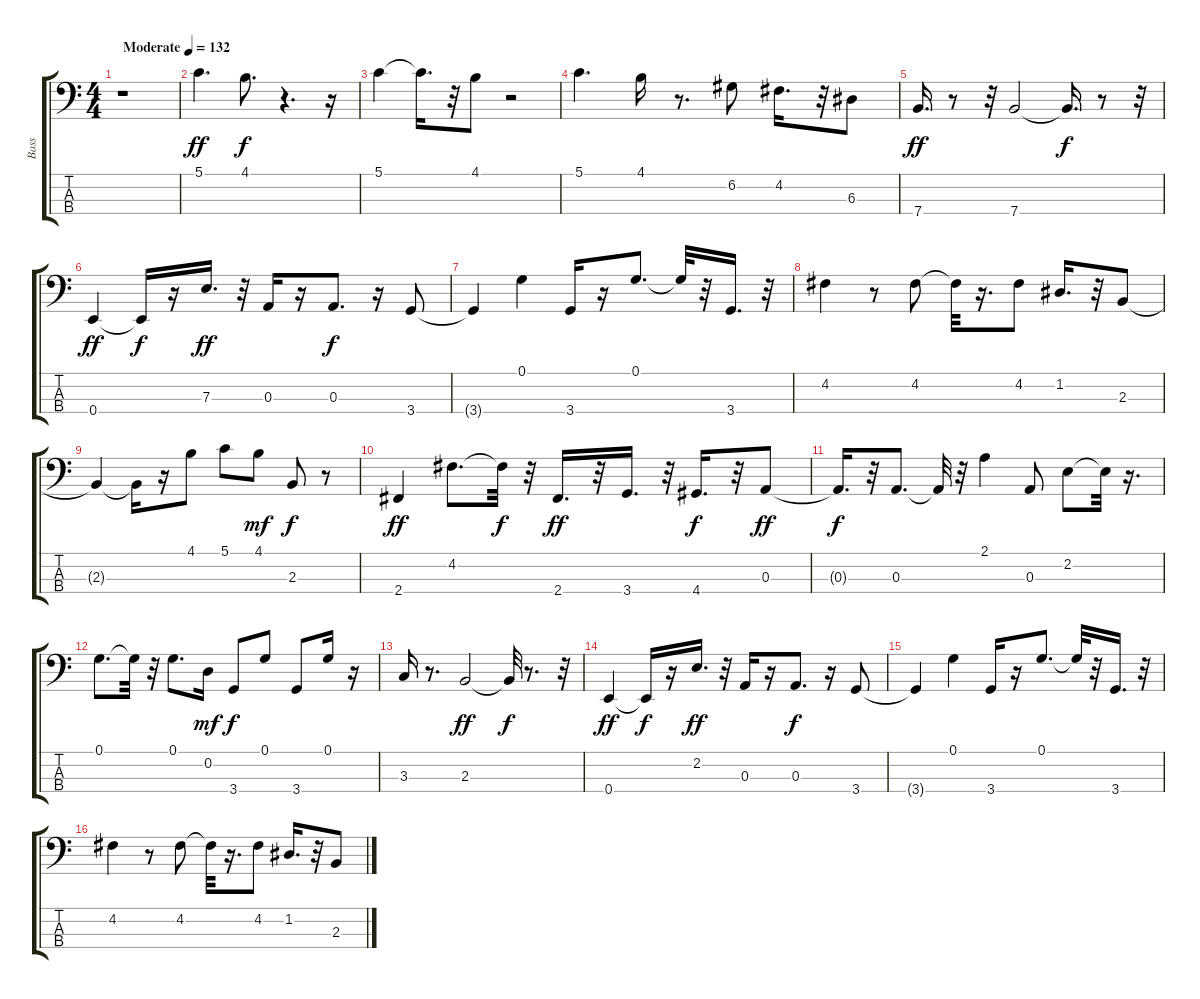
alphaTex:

\track ("Bass" "Bass") {instrument acousticbass}
\staff {score tabs}
\tuning (G2 D2 A1 E1) {hide}
\ts (4 4)
\tempo (132 "Moderate")
\clef f4
\ks c
r.1{dy ff instrument acousticbass} |
5.1.4{d} 4.1.8{d dy f} r.4{d} r.16 |
5.1.4 5.1{t}.16{d} r.32 4.1.8 r.2 |
5.1.4{d} 4.1.16 r.8{d} 6.2.8 4.2.16{d} r.32 6.3.8 |
7.4.16{d dy ff} r.8 r.32 7.4.2 7.4{t}.16{d dy f} r.8 r.32 |
0.4.4{dy ff} 0.4{t}.16{dy f} r.16 7.3.16{d dy ff} r.32 0.3.16 r.16 0.3.8{d dy f} r.16 3.4.8 |
3.4{t}.4 0.1.4 3.4.16 r.16 0.1.8{d} 0.1{t}.32 r.32 3.4.16{d} r.32 |
4.2.4 r.8 4.2.8 4.2{t}.32 r.16{d} 4.2.8 1.2.16{d} r.32 2.3.8 |
2.3{t}.4 2.3{t}.16 r.16 4.1.8 5.1.8 4.1.8{dy mf} 2.3.8{dy f} r.8 |
2.4.4{dy ff} 4.2.8{d} 4.2{t}.32{dy f} r.32 2.4.16{d dy ff} r.32 3.4.16{d} r.32 4.4.16{d dy f} r.32 0.3.8{dy ff} |
0.3{t}.16{d dy f} r.32 0.3.8{d} 0.3{t}.32 r.32 2.1.4 0.3.8 2.2.8 2.2{t}.32 r.16{d} |
0.1.8{d} 0.1{t}.32 r.32 0.1.8{d} 0.2.16{dy mf} 3.4.8{dy f} 0.1.8 3.4.8 0.1.16 r.16 |
3.3.16 r.8{d} 2.3.2{dy ff} 2.3{t}.32{dy f} r.8{d} r.32 |
0.4.4{dy ff} 0.4{t}.16{dy f} r.16 2.2.16{d dy ff} r.32 0.3.16 r.16 0.3.8{d dy f} r.16 3.4.8 |
3.4{t}.4 0.1.4 3.4.16 r.16 0.1.8{d} 0.1{t}.32 r.32 3.4.16{d} r.32 |
4.2.4 r.8 4.2.8 4.2{t}.32 r.16{d} 4.2.8 1.2.16{d} r.32 2.3.8
